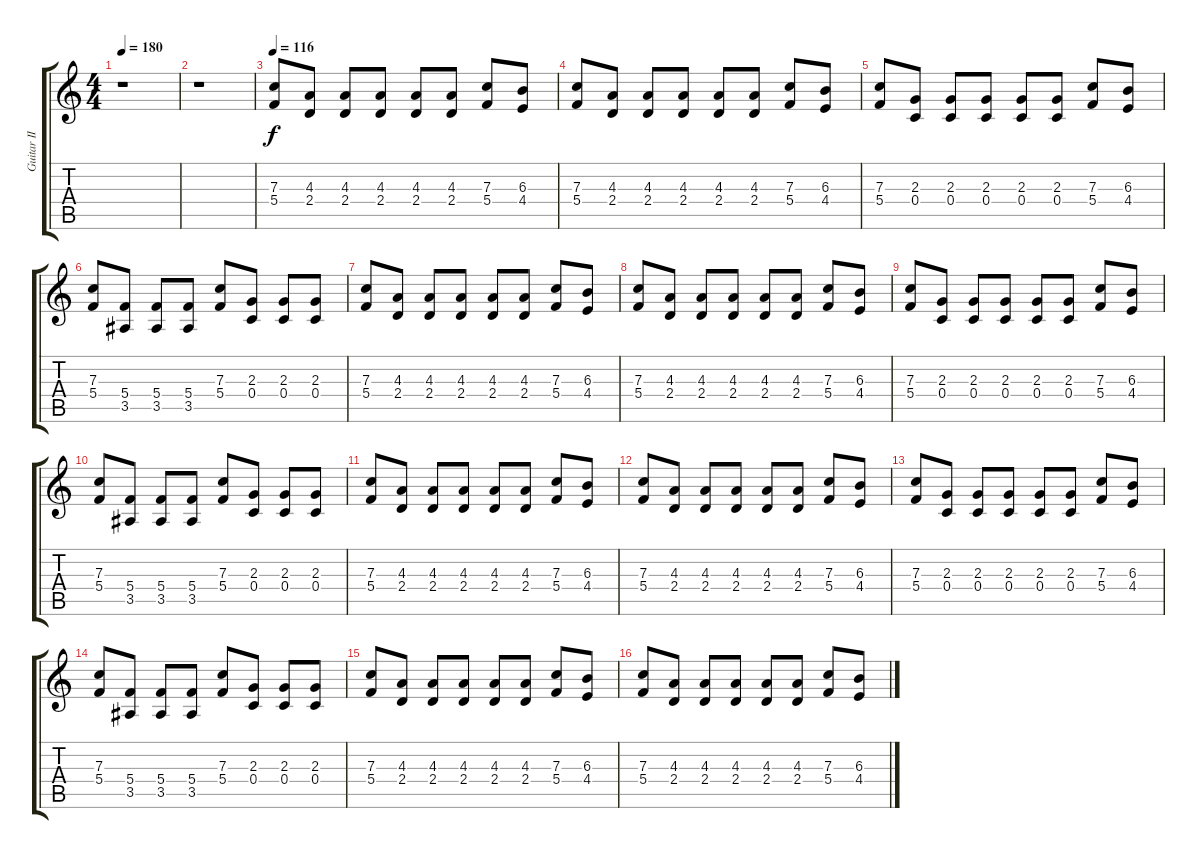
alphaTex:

\track ("Guitar II" "Guitar II") {instrument distortionguitar}
\staff {score tabs}
\tuning (D4 A3 F3 C3 G2 D2) {hide}
\ts (4 4)
\tempo 180
\clef g2
\ks c
r.1{dy f} |
r.1 |
\tempo 116
(7.3 5.4).8 (4.3 2.4).8 (4.3 2.4).8 (4.3 2.4).8 (4.3 2.4).8 (4.3 2.4).8 (7.3 5.4).8 (6.3 4.4).8 |
(7.3 5.4).8 (4.3 2.4).8 (4.3 2.4).8 (4.3 2.4).8 (4.3 2.4).8 (4.3 2.4).8 (7.3 5.4).8 (6.3 4.4).8 |
(7.3 5.4).8 (2.3 0.4).8 (2.3 0.4).8 (2.3 0.4).8 (2.3 0.4).8 (2.3 0.4).8 (7.3 5.4).8 (6.3 4.4).8 |
(7.3 5.4).8 (5.4 3.5).8 (5.4 3.5).8 (5.4 3.5).8 (7.3 5.4).8 (2.3 0.4).8 (2.3 0.4).8 (2.3 0.4).8 |
(7.3 5.4).8 (4.3 2.4).8 (4.3 2.4).8 (4.3 2.4).8 (4.3 2.4).8 (4.3 2.4).8 (7.3 5.4).8 (6.3 4.4).8 |
(7.3 5.4).8 (4.3 2.4).8 (4.3 2.4).8 (4.3 2.4).8 (4.3 2.4).8 (4.3 2.4).8 (7.3 5.4).8 (6.3 4.4).8 |
(7.3 5.4).8 (2.3 0.4).8 (2.3 0.4).8 (2.3 0.4).8 (2.3 0.4).8 (2.3 0.4).8 (7.3 5.4).8 (6.3 4.4).8 |
(7.3 5.4).8 (5.4 3.5).8 (5.4 3.5).8 (5.4 3.5).8 (7.3 5.4).8 (2.3 0.4).8 (2.3 0.4).8 (2.3 0.4).8 |
(7.3 5.4).8 (4.3 2.4).8 (4.3 2.4).8 (4.3 2.4).8 (4.3 2.4).8 (4.3 2.4).8 (7.3 5.4).8 (6.3 4.4).8 |
(7.3 5.4).8 (4.3 2.4).8 (4.3 2.4).8 (4.3 2.4).8 (4.3 2.4).8 (4.3 2.4).8 (7.3 5.4).8 (6.3 4.4).8 |
(7.3 5.4).8 (2.3 0.4).8 (2.3 0.4).8 (2.3 0.4).8 (2.3 0.4).8 (2.3 0.4).8 (7.3 5.4).8 (6.3 4.4).8 |
(7.3 5.4).8 (5.4 3.5).8 (5.4 3.5).8 (5.4 3.5).8 (7.3 5.4).8 (2.3 0.4).8 (2.3 0.4).8 (2.3 0.4).8 |
(7.3 5.4).8 (4.3 2.4).8 (4.3 2.4).8 (4.3 2.4).8 (4.3 2.4).8 (4.3 2.4).8 (7.3 5.4).8 (6.3 4.4).8 |
(7.3 5.4).8 (4.3 2.4).8 (4.3 2.4).8 (4.3 2.4).8 (4.3 2.4).8 (4.3 2.4).8 (7.3 5.4).8 (6.3 4.4).8
